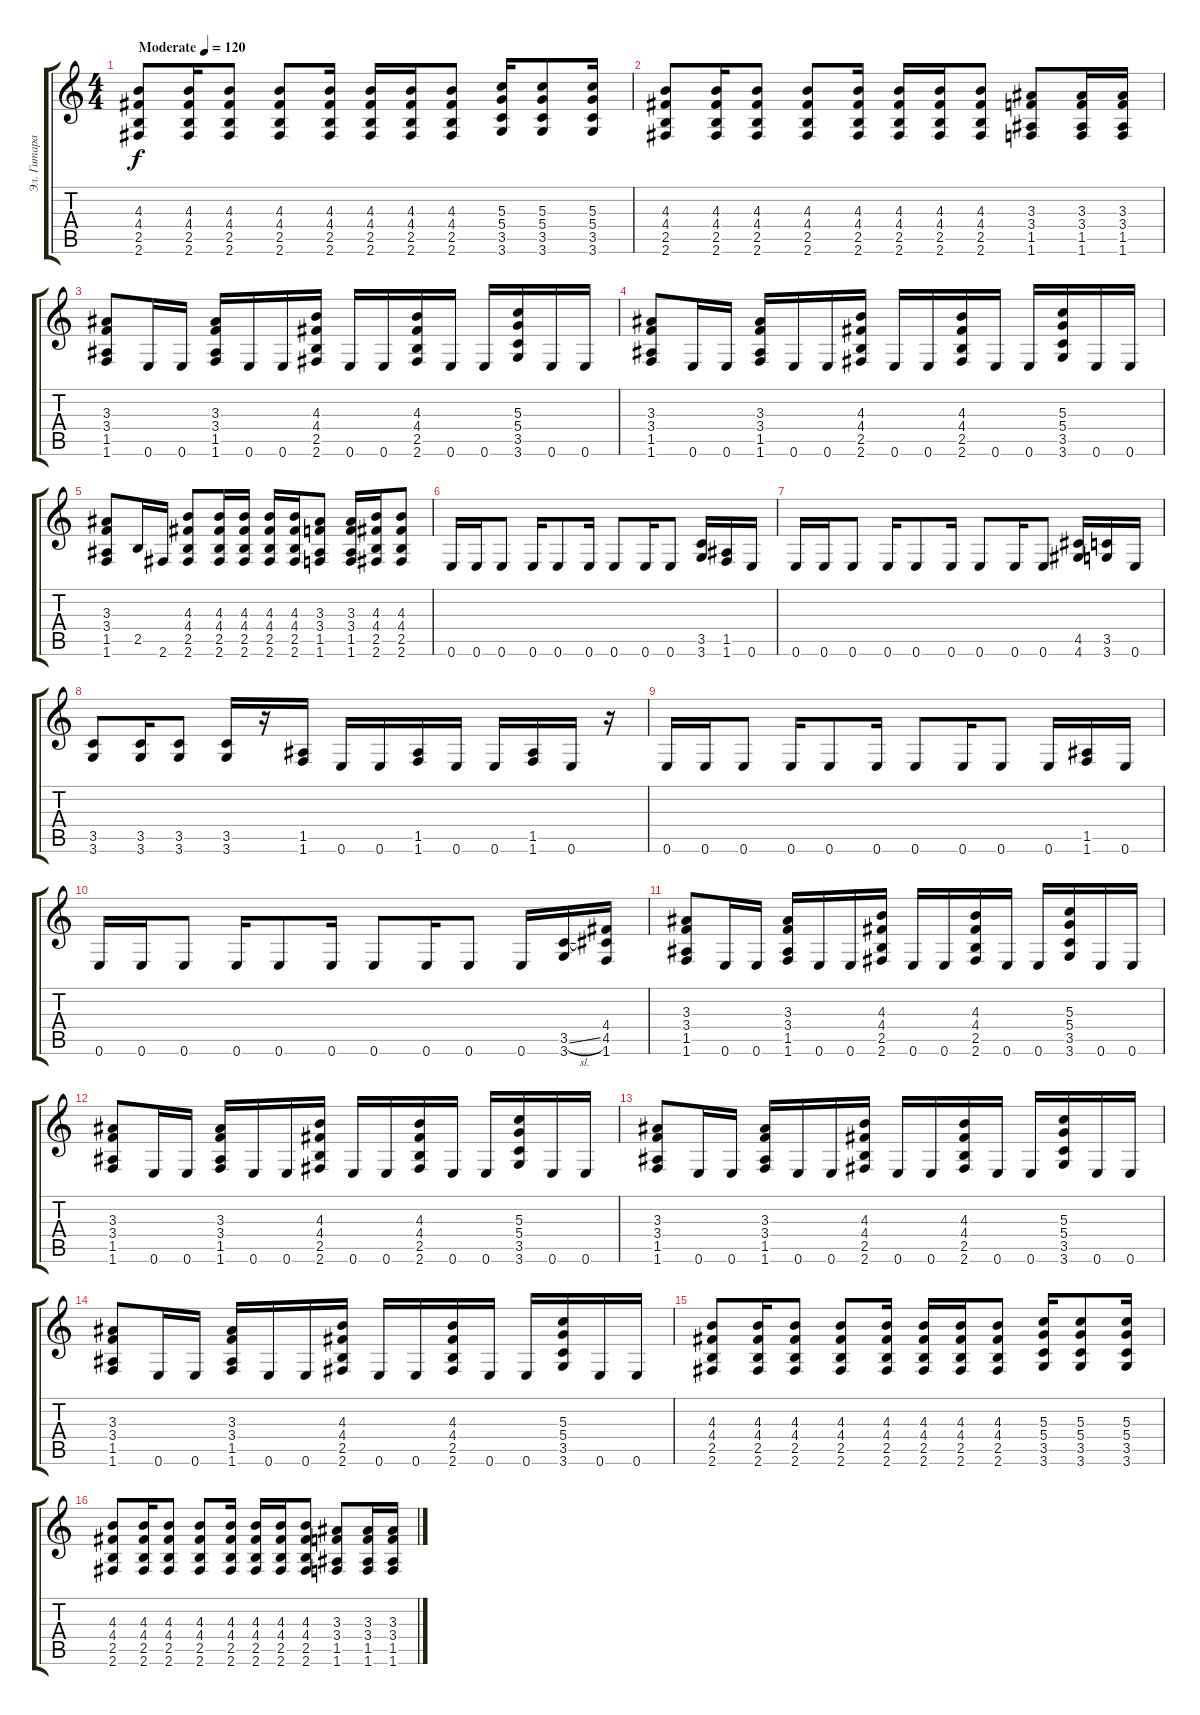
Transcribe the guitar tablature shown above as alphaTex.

\track ("Эл. Гитара" "Эл. Гитара") {instrument distortionguitar}
\staff {score tabs}
\tuning (E4 B3 G3 D3 A2 E2) {hide}
\ts (4 4)
\tempo (120 "Moderate")
\clef g2
\ks c
(4.3 4.4 2.5 2.6).8{dy f instrument distortionguitar} (4.3 4.4 2.5 2.6).16 (4.3 4.4 2.5 2.6).8 (4.3 4.4 2.5 2.6).8 (4.3 4.4 2.5 2.6).16 (4.3 4.4 2.5 2.6).16 (4.3 4.4 2.5 2.6).16 (4.3 4.4 2.5 2.6).8 (5.3 5.4 3.5 3.6).16 (5.3 5.4 3.5 3.6).8 (5.3 5.4 3.5 3.6).16 |
(4.3 4.4 2.5 2.6).8 (4.3 4.4 2.5 2.6).16 (4.3 4.4 2.5 2.6).8 (4.3 4.4 2.5 2.6).8 (4.3 4.4 2.5 2.6).16 (4.3 4.4 2.5 2.6).16 (4.3 4.4 2.5 2.6).16 (4.3 4.4 2.5 2.6).8 (3.3 3.4 1.5 1.6).8 (3.3 3.4 1.5 1.6).16 (3.3 3.4 1.5 1.6).16 |
(3.3 3.4 1.5 1.6).8 0.6.16 0.6.16 (3.3 3.4 1.5 1.6).16 0.6.16 0.6.16 (4.3 4.4 2.5 2.6).16 0.6.16 0.6.16 (4.3 4.4 2.5 2.6).16 0.6.16 0.6.16 (5.3 5.4 3.5 3.6).16 0.6.16 0.6.16 |
(3.3 3.4 1.5 1.6).8 0.6.16 0.6.16 (3.3 3.4 1.5 1.6).16 0.6.16 0.6.16 (4.3 4.4 2.5 2.6).16 0.6.16 0.6.16 (4.3 4.4 2.5 2.6).16 0.6.16 0.6.16 (5.3 5.4 3.5 3.6).16 0.6.16 0.6.16 |
(3.3 3.4 1.5 1.6).8 2.5.16 2.6.16 (4.3 4.4 2.5 2.6).8 (4.3 4.4 2.5 2.6).16 (4.3 4.4 2.5 2.6).16 (4.3 4.4 2.5 2.6).16 (4.3 4.4 2.5 2.6).16 (3.3 3.4 1.5 1.6).8 (3.3 3.4 1.5 1.6).16 (4.3 4.4 2.5 2.6).16 (4.3 4.4 2.5 2.6).8 |
0.6.16 0.6.16 0.6.8 0.6.16 0.6.8 0.6.16 0.6.8 0.6.16 0.6.8 (3.5 3.6).16 (1.5 1.6).16 0.6.16 |
0.6.16 0.6.16 0.6.8 0.6.16 0.6.8 0.6.16 0.6.8 0.6.16 0.6.8 (4.5 4.6).16 (3.5 3.6).16 0.6.16 |
(3.5 3.6).8 (3.5 3.6).16 (3.5 3.6).8 (3.5 3.6).16 r.16 (1.5 1.6).16 0.6.16 0.6.16 (1.5 1.6).16 0.6.16 0.6.16 (1.5 1.6).16 0.6.16 r.16 |
0.6.16 0.6.16 0.6.8 0.6.16 0.6.8 0.6.16 0.6.8 0.6.16 0.6.8 0.6.16 (1.5 1.6).16 0.6.16 |
0.6.16 0.6.16 0.6.8 0.6.16 0.6.8 0.6.16 0.6.8 0.6.16 0.6.8 0.6.16 (3.5{sl} 3.6).16 (4.4 4.5 1.6).16 |
(3.3 3.4 1.5 1.6).8 0.6.16 0.6.16 (3.3 3.4 1.5 1.6).16 0.6.16 0.6.16 (4.3 4.4 2.5 2.6).16 0.6.16 0.6.16 (4.3 4.4 2.5 2.6).16 0.6.16 0.6.16 (5.3 5.4 3.5 3.6).16 0.6.16 0.6.16 |
(3.3 3.4 1.5 1.6).8 0.6.16 0.6.16 (3.3 3.4 1.5 1.6).16 0.6.16 0.6.16 (4.3 4.4 2.5 2.6).16 0.6.16 0.6.16 (4.3 4.4 2.5 2.6).16 0.6.16 0.6.16 (5.3 5.4 3.5 3.6).16 0.6.16 0.6.16 |
(3.3 3.4 1.5 1.6).8 0.6.16 0.6.16 (3.3 3.4 1.5 1.6).16 0.6.16 0.6.16 (4.3 4.4 2.5 2.6).16 0.6.16 0.6.16 (4.3 4.4 2.5 2.6).16 0.6.16 0.6.16 (5.3 5.4 3.5 3.6).16 0.6.16 0.6.16 |
(3.3 3.4 1.5 1.6).8 0.6.16 0.6.16 (3.3 3.4 1.5 1.6).16 0.6.16 0.6.16 (4.3 4.4 2.5 2.6).16 0.6.16 0.6.16 (4.3 4.4 2.5 2.6).16 0.6.16 0.6.16 (5.3 5.4 3.5 3.6).16 0.6.16 0.6.16 |
(4.3 4.4 2.5 2.6).8 (4.3 4.4 2.5 2.6).16 (4.3 4.4 2.5 2.6).8 (4.3 4.4 2.5 2.6).8 (4.3 4.4 2.5 2.6).16 (4.3 4.4 2.5 2.6).16 (4.3 4.4 2.5 2.6).16 (4.3 4.4 2.5 2.6).8 (5.3 5.4 3.5 3.6).16 (5.3 5.4 3.5 3.6).8 (5.3 5.4 3.5 3.6).16 |
(4.3 4.4 2.5 2.6).8 (4.3 4.4 2.5 2.6).16 (4.3 4.4 2.5 2.6).8 (4.3 4.4 2.5 2.6).8 (4.3 4.4 2.5 2.6).16 (4.3 4.4 2.5 2.6).16 (4.3 4.4 2.5 2.6).16 (4.3 4.4 2.5 2.6).8 (3.3 3.4 1.5 1.6).8 (3.3 3.4 1.5 1.6).16 (3.3 3.4 1.5 1.6).16
